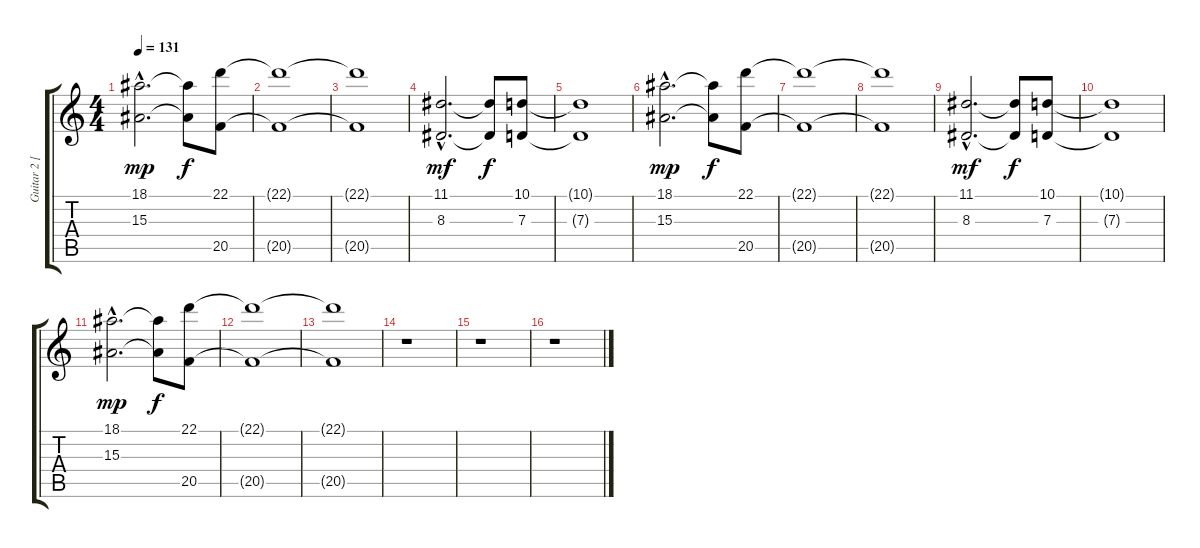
\track ("Guitar 2 [see score info]" "Guitar 2 [") {instrument accordion}
\staff {score tabs}
\tuning (E4 B3 G3 D3 A2 E2) {hide}
\ts (4 4)
\tempo 131
\clef g2
\ks c
(18.1{hac} 15.3{hac}).2{d dy mp} (18.1{t} 15.3{t}).8{dy f} (22.1 20.5).8 |
(22.1{t} 20.5{t}).1 |
(22.1{t} 20.5{t}).1 |
(11.1{hac} 8.3{hac}).2{d dy mf instrument accordion} (11.1{t} 8.3{t}).8{dy f} (10.1 7.3).8 |
(10.1{t} 7.3{t}).1 |
(18.1{hac} 15.3{hac}).2{d dy mp} (18.1{t} 15.3{t}).8{dy f} (22.1 20.5).8 |
(22.1{t} 20.5{t}).1 |
(22.1{t} 20.5{t}).1 |
(11.1{hac} 8.3{hac}).2{d dy mf instrument accordion} (11.1{t} 8.3{t}).8{dy f} (10.1 7.3).8 |
(10.1{t} 7.3{t}).1 |
(18.1{hac} 15.3{hac}).2{d dy mp} (18.1{t} 15.3{t}).8{dy f} (22.1 20.5).8 |
(22.1{t} 20.5{t}).1 |
(22.1{t} 20.5{t}).1 |
r.1 |
r.1 |
r.1
